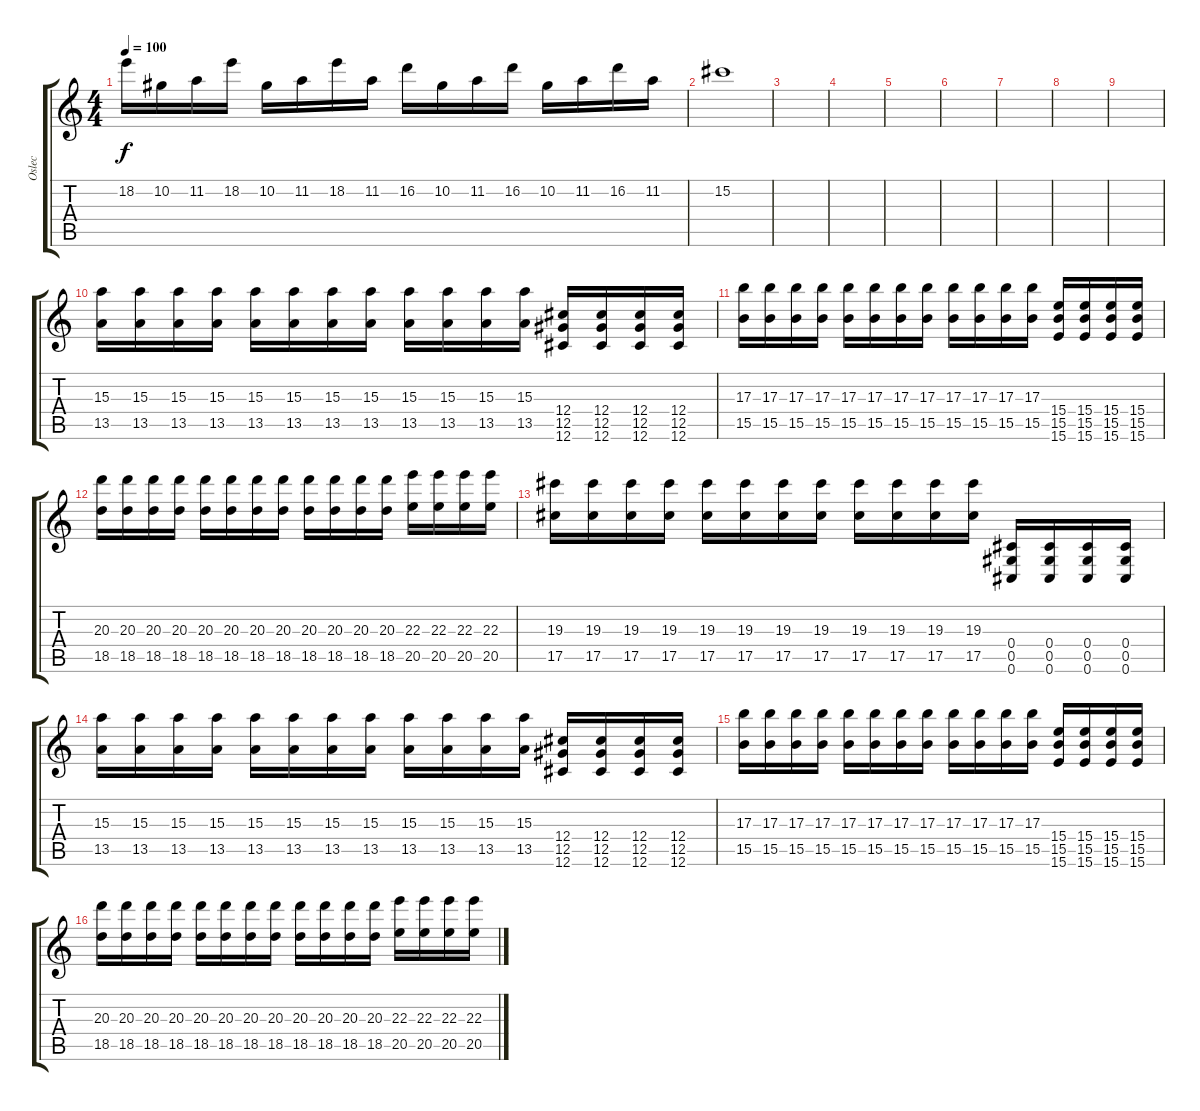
\track ("Oslec" "Oslec") {instrument electricguitarclean}
\staff {score tabs}
\tuning (Eb4 Bb3 Gb3 Db3 Ab2 Db2) {hide}
\ts (4 4)
\tempo 100
\clef g2
\ks c
18.2.16{dy f} 10.2.16 11.2.16 18.2.16 10.2.16 11.2.16 18.2.16 11.2.16 16.2.16 10.2.16 11.2.16 16.2.16 10.2.16 11.2.16 16.2.16 11.2.16 |
15.2.1 |
|
|
|
|
|
|
|
(15.3 13.5).16 (15.3 13.5).16 (15.3 13.5).16 (15.3 13.5).16 (15.3 13.5).16 (15.3 13.5).16 (15.3 13.5).16 (15.3 13.5).16 (15.3 13.5).16 (15.3 13.5).16 (15.3 13.5).16 (15.3 13.5).16 (12.4 12.5 12.6).16 (12.4 12.5 12.6).16 (12.4 12.5 12.6).16 (12.4 12.5 12.6).16 |
(17.3 15.5).16 (17.3 15.5).16 (17.3 15.5).16 (17.3 15.5).16 (17.3 15.5).16 (17.3 15.5).16 (17.3 15.5).16 (17.3 15.5).16 (17.3 15.5).16 (17.3 15.5).16 (17.3 15.5).16 (17.3 15.5).16 (15.4 15.5 15.6).16 (15.4 15.5 15.6).16 (15.4 15.5 15.6).16 (15.4 15.5 15.6).16 |
(20.3 18.5).16 (20.3 18.5).16 (20.3 18.5).16 (20.3 18.5).16 (20.3 18.5).16 (20.3 18.5).16 (20.3 18.5).16 (20.3 18.5).16 (20.3 18.5).16 (20.3 18.5).16 (20.3 18.5).16 (20.3 18.5).16 (22.3 20.5).16 (22.3 20.5).16 (22.3 20.5).16 (22.3 20.5).16 |
(19.3 17.5).16 (19.3 17.5).16 (19.3 17.5).16 (19.3 17.5).16 (19.3 17.5).16 (19.3 17.5).16 (19.3 17.5).16 (19.3 17.5).16 (19.3 17.5).16 (19.3 17.5).16 (19.3 17.5).16 (19.3 17.5).16 (0.4 0.5 0.6).16 (0.4 0.5 0.6).16 (0.4 0.5 0.6).16 (0.4 0.5 0.6).16 |
(15.3 13.5).16 (15.3 13.5).16 (15.3 13.5).16 (15.3 13.5).16 (15.3 13.5).16 (15.3 13.5).16 (15.3 13.5).16 (15.3 13.5).16 (15.3 13.5).16 (15.3 13.5).16 (15.3 13.5).16 (15.3 13.5).16 (12.4 12.5 12.6).16 (12.4 12.5 12.6).16 (12.4 12.5 12.6).16 (12.4 12.5 12.6).16 |
(17.3 15.5).16 (17.3 15.5).16 (17.3 15.5).16 (17.3 15.5).16 (17.3 15.5).16 (17.3 15.5).16 (17.3 15.5).16 (17.3 15.5).16 (17.3 15.5).16 (17.3 15.5).16 (17.3 15.5).16 (17.3 15.5).16 (15.4 15.5 15.6).16 (15.4 15.5 15.6).16 (15.4 15.5 15.6).16 (15.4 15.5 15.6).16 |
(20.3 18.5).16 (20.3 18.5).16 (20.3 18.5).16 (20.3 18.5).16 (20.3 18.5).16 (20.3 18.5).16 (20.3 18.5).16 (20.3 18.5).16 (20.3 18.5).16 (20.3 18.5).16 (20.3 18.5).16 (20.3 18.5).16 (22.3 20.5).16 (22.3 20.5).16 (22.3 20.5).16 (22.3 20.5).16
